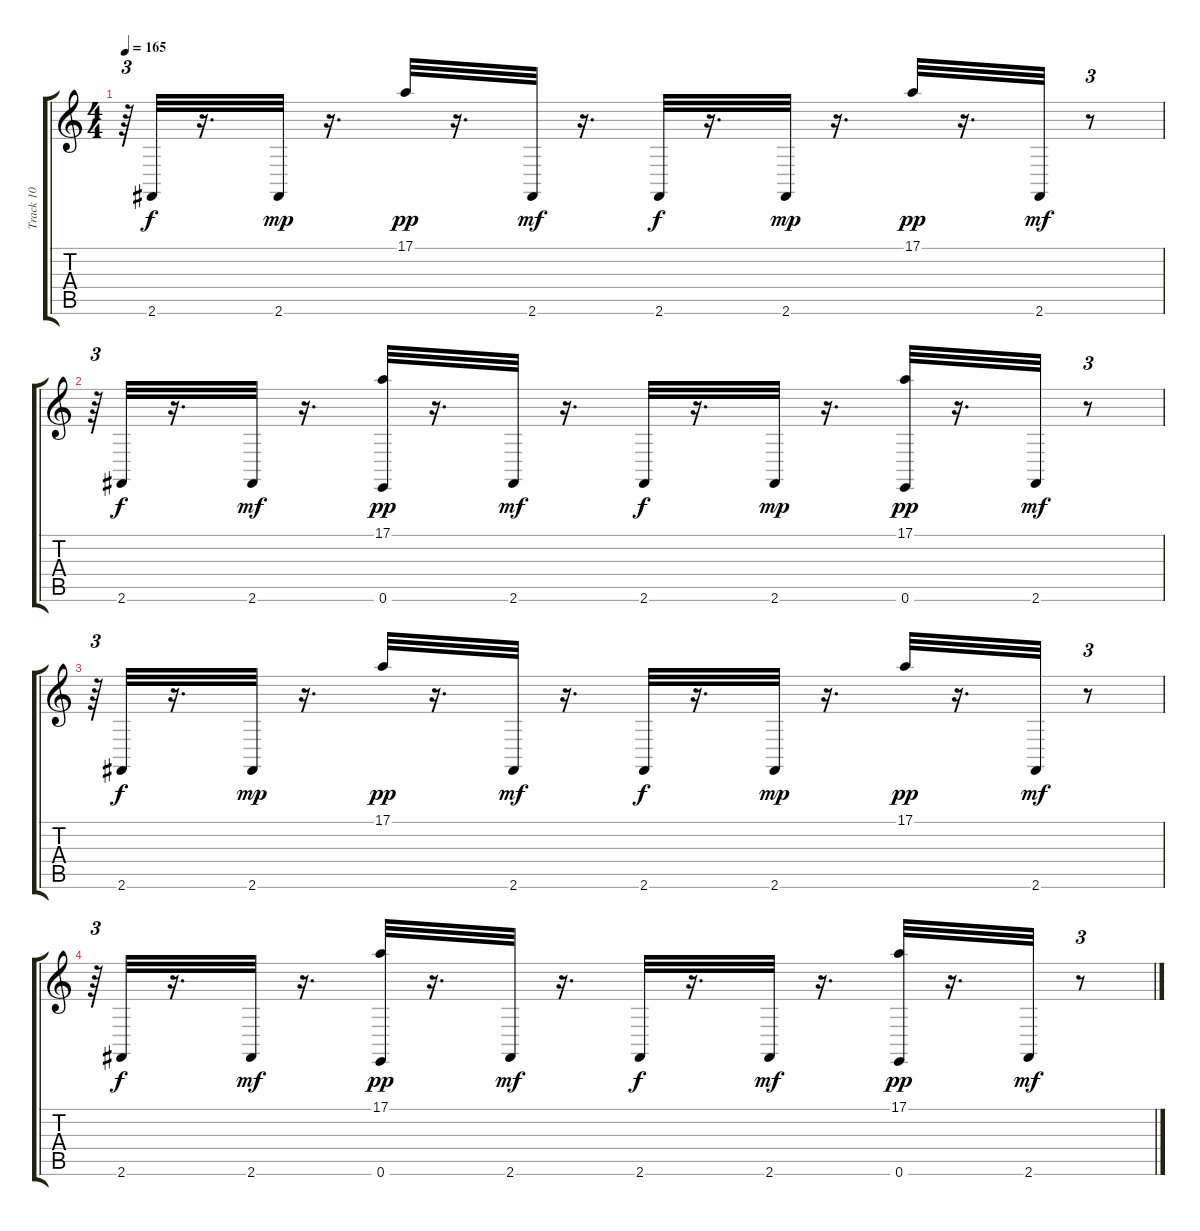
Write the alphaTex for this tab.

\track ("Track 10" "Track 10") {instrument melodictom}
\staff {score tabs}
\tuning (E4 B3 G3 D3 A2 E2) {hide}
\ts (4 4)
\tempo 165
\clef g2
\ks c
r.64{tu (3 2) dy mp} 2.6.32{dy f} r.16{d} 2.6.32{dy mp} r.16{d} 17.1.32{dy pp} r.16{d} 2.6.32{dy mf} r.16{d} 2.6.32{dy f} r.16{d} 2.6.32{dy mp} r.16{d} 17.1.32{dy pp} r.16{d} 2.6.32{dy mf} r.8{tu (3 2)} |
r.64{tu (3 2)} 2.6.32{dy f} r.16{d} 2.6.32{dy mf} r.16{d} (17.1 0.6).32{dy pp} r.16{d} 2.6.32{dy mf} r.16{d} 2.6.32{dy f} r.16{d} 2.6.32{dy mp} r.16{d} (17.1 0.6).32{dy pp} r.16{d} 2.6.32{dy mf} r.8{tu (3 2)} |
r.64{tu (3 2)} 2.6.32{dy f} r.16{d} 2.6.32{dy mp} r.16{d} 17.1.32{dy pp} r.16{d} 2.6.32{dy mf} r.16{d} 2.6.32{dy f} r.16{d} 2.6.32{dy mp} r.16{d} 17.1.32{dy pp} r.16{d} 2.6.32{dy mf} r.8{tu (3 2)} |
r.64{tu (3 2)} 2.6.32{dy f} r.16{d} 2.6.32{dy mf} r.16{d} (17.1 0.6).32{dy pp} r.16{d} 2.6.32{dy mf} r.16{d} 2.6.32{dy f} r.16{d} 2.6.32{dy mf} r.16{d} (17.1 0.6).32{dy pp} r.16{d} 2.6.32{dy mf} r.8{tu (3 2)}
